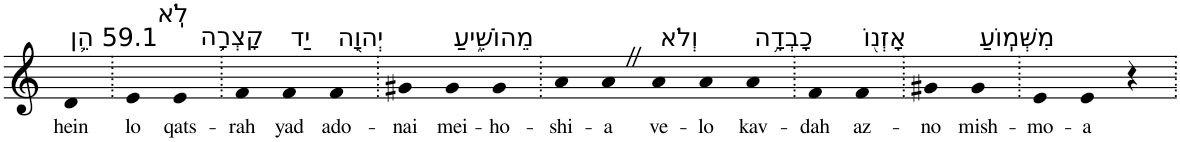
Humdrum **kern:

**kern	**text
*part1	*part1
*staff1	*staff1
*I"Piano	*
*I'Pno	*
*clefG2	*
*k[]	*
=1	=1
!LO:TX:a:t=59.1 הֵ֛ן	!
!	!LO:LY:b
4d	hein
=2.	=2.
!LO:TX:a:t=לֹֽא	!
!	!LO:LY:b
4e	lo
!LO:TX:a:t=קָצְרָ֥ה	!
!	!LO:LY:b
4e	qats-
=3.	=3.
!	!LO:LY:b
4f	-rah
!LO:TX:a:t=יַד	!
!	!LO:LY:b
4f	yad
!LO:TX:a:t=יְהוָ֖ה	!
!	!LO:LY:b
4f	ado-
=4.	=4.
!	!LO:LY:b
4g#X	-nai
!LO:TX:a:t=מֵהוֹשִׁ֑יעַ	!
!	!LO:LY:b
4g#	mei-
!	!LO:LY:b
4g#	-ho-
=5.	=5.
!	!LO:LY:b
4a	-shi-
!	!LO:LY:b
4aZ	-a
!LO:TX:a:t=וְלֹא	!
!	!LO:LY:b
4a	ve-
!	!LO:LY:b
4a	-lo
!LO:TX:a:t=כָבְדָ֥ה	!
!	!LO:LY:b
4a	kav-
=6.	=6.
!	!LO:LY:b
4f	-dah
!LO:TX:a:t=אָזְנ֖וֹ	!
!	!LO:LY:b
4f	az-
=7.	=7.
!	!LO:LY:b
4g#X	-no
!LO:TX:a:t=מִשְּׁמֽוֹעַ	!
!	!LO:LY:b
4g#	mish-
=8.	=8.
!	!LO:LY:b
4e	-mo-
!	!LO:LY:b
4e	-a
4r	.
=.	=.
*-	*-
